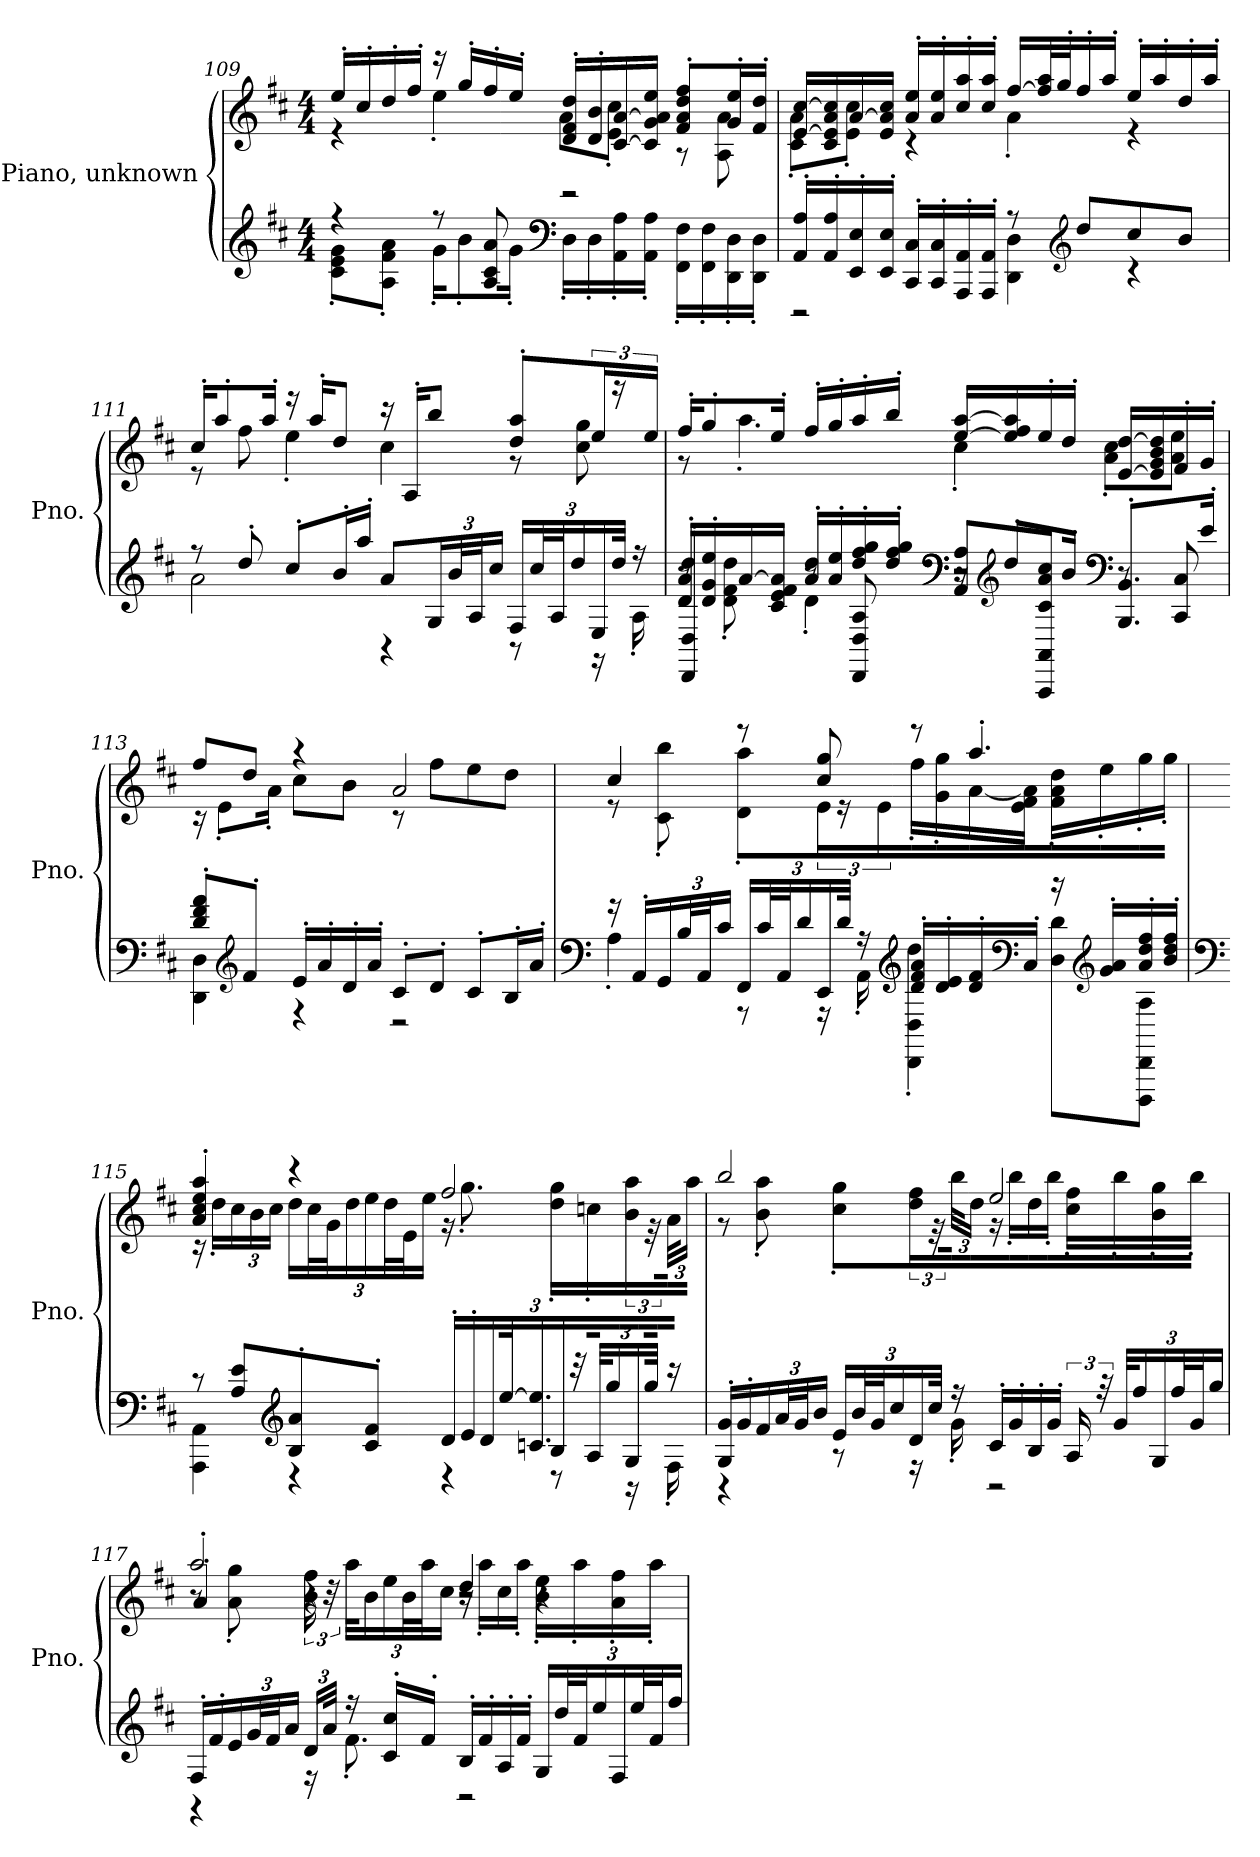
**kern	**kern
*part1	*part1
*staff2	*staff1
*I"Piano, unknown	*
*I'Pno.	*
!!LO:PB:g=z
*clefG2	*clefG2
*k[f#c#]	*k[f#c#]
*M4/4	*M4/4
=109	=109
*^	*^
4r	8c#\' 8e\' 8g\'L	16ee'/LL	4r
.	.	16cc#'/	.
.	8A\' 8f#\' 8a\'J	16dd'/	.
.	.	16ff#'/JJ	.
8r	16g'\KL	16r	4ee'\
.	8b'\	16gg'/LL	.
8A/ 8c#/ 8a/	.	16ff#'/	.
.	16g'\Jk	16ee'/JJ	.
*clefF4	*	*	*
2r	16D'\LL	16d/' 16f#/' 16dd/'LL	8a\L
.	16D'\	16d/' 16b/'	.
.	16AA\' 16A\'	[16c#/ [16a/	8e\' 8cc#\'J
.	16AA\' 16A\'JJ	16c#/] 16g/ 16a/] 16ee/JJ	.
.	16FF#\' 16F#\'LL	8f#/' 8a/' 8dd/' 8ff#/'L	8r
.	16FF#\' 16F#\'	.	.
.	16DD\' 16D\'	16g/' 16ee/'L	8A\ 8a\
.	16DD\' 16D\'JJ	16f#/' 16dd/'JJ	.
=110	=110	=110	=110
16AA/' 16A/'LL	2r	[16e/ [16cc#/LL	8c#\' 8a\'L
16AA/' 16A/'	.	16c#/ 16e/] 16a/ 16cc#/]	.
16EE/' 16E/'	.	[16a/	8e\' 8cc#\'J
16EE/' 16E/'JJ	.	16e/ 16a/] 16cc#/JJ	.
16CC#/' 16C#/'LL	.	16a/' 16ee/'LL	4r
16CC#/' 16C#/'	.	16a/' 16ee/'	.
16AAA/' 16AA/'	.	16cc#/' 16aa/'	.
16AAA/' 16AA/'JJ	.	16cc#/' 16aa/'JJ	.
8r	4DD\ 4D\	[16ff#/LL	4a'\
.	.	32ff#/] 32aa/L	.
.	.	32gg'/J	.
*clefG2	*	*	*
8dd/L	.	16ff#'/	.
.	.	16aa'/JJ	.
8cc#/	4r	16ee'/LL	4r
.	.	16aa'/	.
8b/J	.	16dd'/	.
.	.	16aa'/JJ	.
!!LO:LB:g=z	!!
=111	=111	=111	=111
8r	2a\	16cc#'/KL	8r
.	.	8aa'/	.
8dd'/	.	.	8ff#\
.	.	16aa'/Jk	.
8cc#'/L	.	16r	4ee'\
.	.	16aa'/KL	.
16b'/L	.	8dd/J	.
16aa'/JJ	.	.	.
8a/L	4r	16r	4cc#\
.	.	16A'/KL	.
*Xbrackettup	*	*	*
24G/L	.	8bb/J	.
48b/L	.	.	.
48A/J	.	.	.
24cc#/JJ	.	.	.
24F#/LL	8r	8dd/' 8aa/'L	8r
48cc#/L	.	.	.
48A/J	.	.	.
24dd/	.	.	.
24E/	16r	24ee/Jk	8cc#\ 8gg\
48dd/JJk	.	24r	.
16r	16A'\	.	.
.	.	24ee/	.
!!LO:LB:g=z	!!
=112	=112	=112	=112
*	*^	*	*
16d/' 16a/'LL	8r	4DD/' 4D/' 4dd/'	16ff#'/KL	8r
16d/' 16g/' 16ee/'	.	.	8gg'/	.
[16a/	8d\' 8f#\' 8dd\'	.	.	4.aa'\
16c#/ 16e/ 16f#/ 16a/]JJ	.	.	16ee'/Jk	.
16a/' 16dd/'LL	4d'\	8r	16ff#'/LL	.
16a/' 16ee/'	.	.	16gg'/	.
16dd/' 16ff#/' 16gg/'	.	8DD/ 8D/ 8A/	16aa'/	.
16dd/' 16ff#/' 16gg/'JJ	.	.	16bb'/JJ	.
*clefF4	*	*	*	*
16r	2r	8AA/ 8A/L	[16ee/ [16aa/LL	4cc#'\
*clefG2	*	*	*	*
8dd'/L	.	.	16ee/] 16ff#/ 16aa/]	.
.	.	8AAA/ 8AA/ 8c#/ 8a/ 8cc#/J	16ee'/	.
16b'/Jk	.	.	16dd'/JJ	.
*clefF4	*	*	*	*
8.BBB/' 8.BB/'L	.	8r	[16e/ [16dd/LL	8a\' 8cc#\'L
.	.	.	16e/] 16g/ 16b/ 16dd/]	.
.	.	8CC#/ 8C#/	16f#'/	8a\ 8ee\J
16e'/Jk	.	.	16g'/JJ	.
*	*v	*v	*	*
=113	=113	=113	=113
8d/' 8f#/' 8a/'L	4DD\ 4D\	8ff#/L	16r
.	.	.	8e'\L
*clefG2	*	*	*
8f#'/J	.	8dd/J	.
.	.	.	16a'\Jk
16e'/LL	4r	4r	8cc#\L
16a'/	.	.	.
16d'/	.	.	8b\J
16a'/JJ	.	.	.
8c#'/L	2r	2a/	8r
8d'/J	.	.	8ff#\L
8c#'/L	.	.	8ee\
16B'/L	.	.	8dd\J
16a'/JJ	.	.	.
!!LO:LB:g=z	!!
=114	=114	=114	=114
*clefF4	*	*	*
16r	4A'\	4cc#/	8r
16AA'/LL	.	.	.
24GG/	.	.	8c#\' 8bb\'
48B/L	.	.	.
48AA/J	.	.	.
24c#/JJ	.	.	.
24FF#/LL	8r	8r	8d\' 8aa\'L
48c#/L	.	.	.
48AA/J	.	.	.
24d/	.	.	.
24EE/	16r	8cc#/ 8gg/	24e\Jk
48d/JJk	.	.	24r
16r	16AA'\	.	.
.	.	.	24e\
*clefG2	*	*	*
16d/' 16f#/' 16a/'LL	4DD\' 4D\' 4dd\'	8r	16ff#'\LL
16d/' 16e/'	.	.	16g\' 16gg\'
16d/' 16f#/'	.	4.aa'/	[16a\
*clefF4	*	*	*
16C#'/JJ	.	.	16e\ 16f#\ 16a\]JJ
16r	8D\ 8d\L	.	16f#\' 16a\' 16dd\'LL
*clefG2	*	*	*
16g/' 16a/'LL	.	.	16ee'\
16a/' 16dd/' 16ff#/'	8DDD\ 8DD\ 8A\J	.	16gg'\
16b/' 16dd/' 16ff#/'JJ	.	.	16gg'\JJ
!!LO:LB:g=z	!!
=115	=115	=115	=115
*clefF4	*	*	*
8r	4AAA\ 4AA\	4a/' 4cc#/' 4ee/' 4aa/'	16r
.	.	.	16dd'\LL
*	*	*	*Xbrackettup
8A/ 8e/L	.	.	24cc#\
.	.	.	24b\
.	.	.	24cc#\JJ
*clefG2	*	*	*
8B/' 8a/'	4r	4r	24dd\LL
.	.	.	48cc#\L
.	.	.	48g\J
.	.	.	24dd\
8c#/' 8f#/'J	.	.	24ee\
.	.	.	48dd\L
.	.	.	48e\J
.	.	.	24ee\JJ
16d'/LL	4r	2ff#/	16r
16e'/	.	.	8.gg'\
24d/	.	.	.
[48ee/K	.	.	.
24.cn/ 24.ee/]JJ	.	.	.
*brackettup	*	*	*
24B/	8r	.	16dd\' 16gg\'LL
48r	.	.	.
48A/KLL	.	.	16ccn'\
24gg/	.	.	.
*Xbrackettup	*	*	*brackettup
24G/	16r	.	24b\ 24aa\JJ
48gg/JJk	.	.	48r
16r	16F#'\	.	48a\KLL
.	.	.	24aa\JJ
!!LO:LB:g=z	!!
=116	=116	=116	=116
16G/' 16g/'LL	4r	2bb/	8r
16g'/	.	.	.
24f#/	.	.	8b\' 8aa\'
48a/L	.	.	.
48g/J	.	.	.
24b/JJ	.	.	.
24e/LL	8r	.	8cc#\' 8gg\'L
48b/L	.	.	.
48g/J	.	.	.
24cc#/	.	.	.
24d/	16r	.	24dd\ 24ff#\Jk
48cc#/JJk	.	.	48r
16r	16g'\	.	48bb\KLL
.	.	.	24dd\JJ
16c#'/LL	2r	2ee/	16r
16g'/	.	.	16bb'\LL
16B'/	.	.	16dd\
16g'/JJ	.	.	16bb'\JJ
*brackettup	*	*	*
24A/	.	.	16cc#\' 16ff#\'LL
48r	.	.	.
48g/KLL	.	.	16bb'\
24ff#/	.	.	.
*Xbrackettup	*	*	*
24G/	.	.	16b\' 16gg\'
48ff#/L	.	.	.
48g/J	.	.	16bb'\JJ
24gg/JJ	.	.	.
!!LO:PB:g=z
=117	=117	=117	=117
*	*	*	*^
16F#'/LL	4r	2aa'/	8r	4a'/
16f#'/	.	.	.	.
24e/	.	.	8a\' 8gg\'	.
48g/L	.	.	.	.
48f#/J	.	.	.	.
24a/JJ	.	.	.	.
24d/LL	16r	.	24b\ 24ff#\	4r
48a/JJk	.	.	48r	.
16r	8.f#'\	.	48aa\KLL	.
.	.	.	24b\	.
*	*	*	*Xbrackettup	*
16c#/' 16cc#/'LL	.	.	24ee\	.
.	.	.	48b\L	.
16f#'/JJ	.	.	48aa\J	.
.	.	.	24cc#\JJ	.
16B'/LL	2r	4dd/	16r	2r
16f#'/	.	.	16aa'\LL	.
16A'/	.	.	16cc#\	.
16f#'/JJ	.	.	16aa'\JJ	.
24G/LL	.	4r	16b\' 16ee\'LL	.
48dd/L	.	.	.	.
48f#/J	.	.	16aa'\	.
24ee/	.	.	.	.
24F#/	.	.	16a\' 16ff#\'	.
48ee/L	.	.	.	.
48f#/J	.	.	16aa'\JJ	.
24ff#/JJ	.	.	.	.
*v	*v	*	*	*
*	*v	*v	*v
=	=
*-	*-
